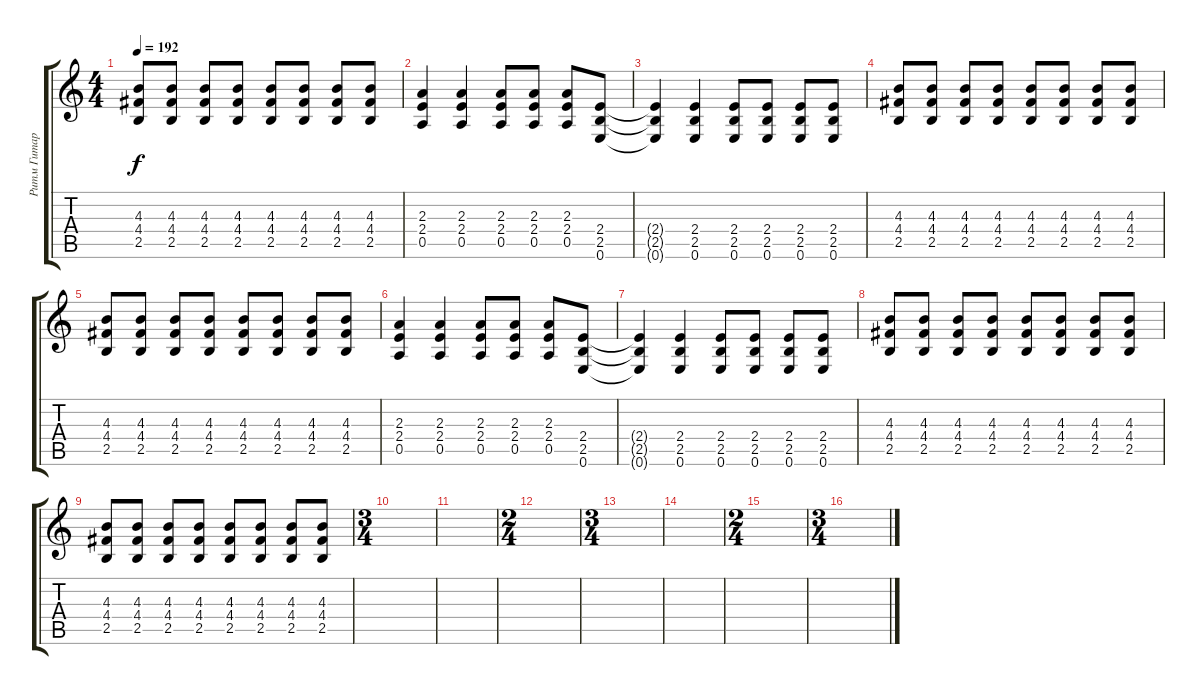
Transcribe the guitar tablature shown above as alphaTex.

\track ("Ритм Гитара (Bizzy D)" "Ритм Гитар") {instrument overdrivenguitar}
\staff {score tabs}
\tuning (E4 B3 G3 D3 A2 E2) {hide}
\ts (4 4)
\tempo 192
\clef g2
\ks c
(4.3 4.4 2.5).8{dy f} (4.3 4.4 2.5).8 (4.3 4.4 2.5).8 (4.3 4.4 2.5).8 (4.3 4.4 2.5).8 (4.3 4.4 2.5).8 (4.3 4.4 2.5).8 (4.3 4.4 2.5).8 |
(2.3 2.4 0.5).4 (2.3 2.4 0.5).4 (2.3 2.4 0.5).8 (2.3 2.4 0.5).8 (2.3 2.4 0.5).8 (2.4 2.5 0.6).8 |
(2.4{t} 2.5{t} 0.6{t}).4 (2.4 2.5 0.6).4 (2.4 2.5 0.6).8 (2.4 2.5 0.6).8 (2.4 2.5 0.6).8 (2.4 2.5 0.6).8 |
(4.3 4.4 2.5).8 (4.3 4.4 2.5).8 (4.3 4.4 2.5).8 (4.3 4.4 2.5).8 (4.3 4.4 2.5).8 (4.3 4.4 2.5).8 (4.3 4.4 2.5).8 (4.3 4.4 2.5).8 |
(4.3 4.4 2.5).8 (4.3 4.4 2.5).8 (4.3 4.4 2.5).8 (4.3 4.4 2.5).8 (4.3 4.4 2.5).8 (4.3 4.4 2.5).8 (4.3 4.4 2.5).8 (4.3 4.4 2.5).8 |
(2.3 2.4 0.5).4 (2.3 2.4 0.5).4 (2.3 2.4 0.5).8 (2.3 2.4 0.5).8 (2.3 2.4 0.5).8 (2.4 2.5 0.6).8 |
(2.4{t} 2.5{t} 0.6{t}).4 (2.4 2.5 0.6).4 (2.4 2.5 0.6).8 (2.4 2.5 0.6).8 (2.4 2.5 0.6).8 (2.4 2.5 0.6).8 |
(4.3 4.4 2.5).8 (4.3 4.4 2.5).8 (4.3 4.4 2.5).8 (4.3 4.4 2.5).8 (4.3 4.4 2.5).8 (4.3 4.4 2.5).8 (4.3 4.4 2.5).8 (4.3 4.4 2.5).8 |
(4.3 4.4 2.5).8 (4.3 4.4 2.5).8 (4.3 4.4 2.5).8 (4.3 4.4 2.5).8 (4.3 4.4 2.5).8 (4.3 4.4 2.5).8 (4.3 4.4 2.5).8 (4.3 4.4 2.5).8 |
\ts (3 4)
|
|
\ts (2 4)
|
\ts (3 4)
|
|
\ts (2 4)
|
\ts (3 4)
